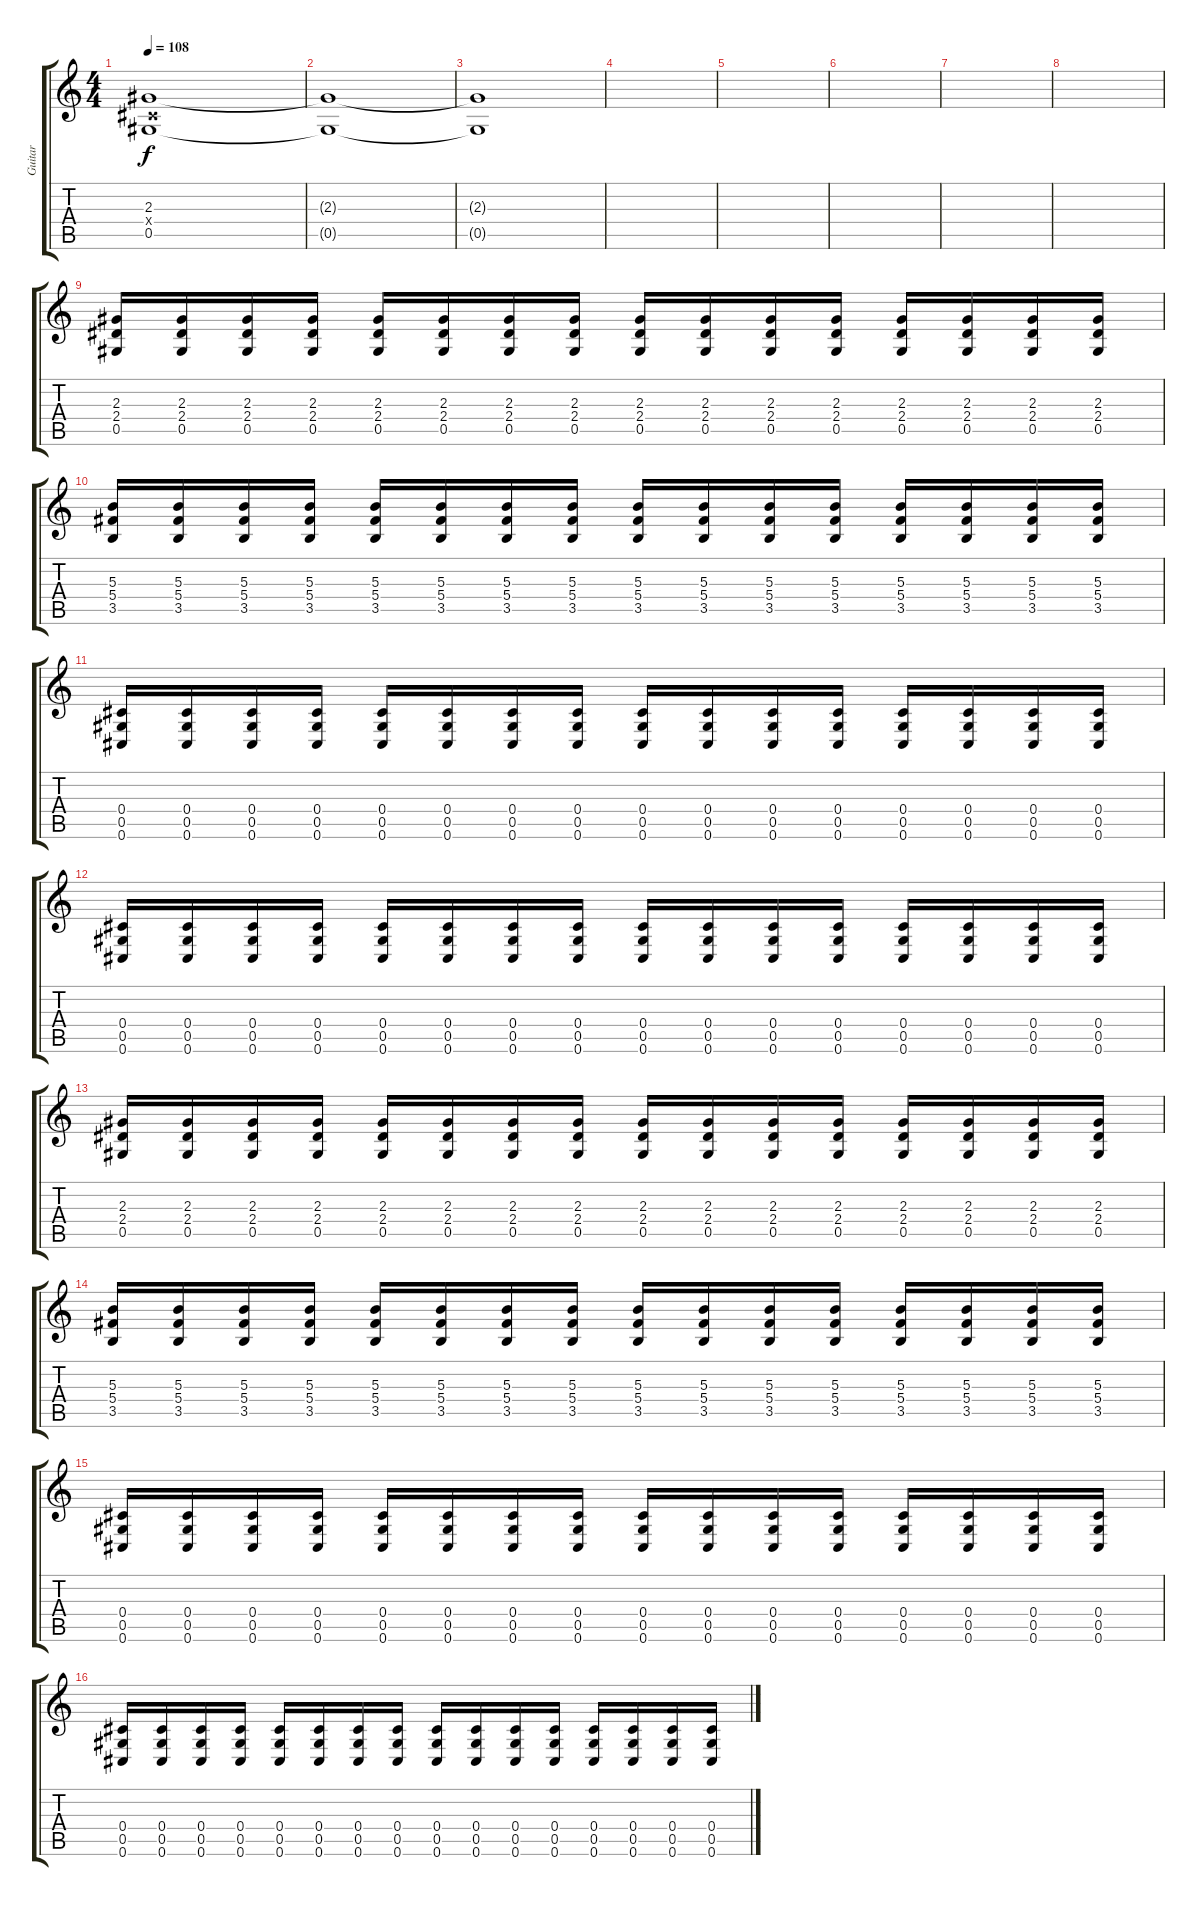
\track ("Guitar" "Guitar") {instrument distortionguitar}
\staff {score tabs}
\tuning (Eb4 Bb3 Gb3 Db3 Ab2 Db2) {hide}
\ts (4 4)
\tempo 108
\clef g2
\ks c
(2.3 0.4{x} 0.5).1{dy f volume 3} |
(2.3{t} 0.5{t}).1 |
(2.3{t} 0.5{t}).1 |
|
|
|
|
|
(2.3 2.4 0.5).16{volume 14} (2.3 2.4 0.5).16 (2.3 2.4 0.5).16 (2.3 2.4 0.5).16 (2.3 2.4 0.5).16 (2.3 2.4 0.5).16 (2.3 2.4 0.5).16 (2.3 2.4 0.5).16 (2.3 2.4 0.5).16 (2.3 2.4 0.5).16 (2.3 2.4 0.5).16 (2.3 2.4 0.5).16 (2.3 2.4 0.5).16 (2.3 2.4 0.5).16 (2.3 2.4 0.5).16 (2.3 2.4 0.5).16 |
(5.3 5.4 3.5).16 (5.3 5.4 3.5).16 (5.3 5.4 3.5).16 (5.3 5.4 3.5).16 (5.3 5.4 3.5).16 (5.3 5.4 3.5).16 (5.3 5.4 3.5).16 (5.3 5.4 3.5).16 (5.3 5.4 3.5).16 (5.3 5.4 3.5).16 (5.3 5.4 3.5).16 (5.3 5.4 3.5).16 (5.3 5.4 3.5).16 (5.3 5.4 3.5).16 (5.3 5.4 3.5).16 (5.3 5.4 3.5).16 |
(0.4 0.5 0.6).16 (0.4 0.5 0.6).16 (0.4 0.5 0.6).16 (0.4 0.5 0.6).16 (0.4 0.5 0.6).16 (0.4 0.5 0.6).16 (0.4 0.5 0.6).16 (0.4 0.5 0.6).16 (0.4 0.5 0.6).16 (0.4 0.5 0.6).16 (0.4 0.5 0.6).16 (0.4 0.5 0.6).16 (0.4 0.5 0.6).16 (0.4 0.5 0.6).16 (0.4 0.5 0.6).16 (0.4 0.5 0.6).16 |
(0.4 0.5 0.6).16 (0.4 0.5 0.6).16 (0.4 0.5 0.6).16 (0.4 0.5 0.6).16 (0.4 0.5 0.6).16 (0.4 0.5 0.6).16 (0.4 0.5 0.6).16 (0.4 0.5 0.6).16 (0.4 0.5 0.6).16 (0.4 0.5 0.6).16 (0.4 0.5 0.6).16 (0.4 0.5 0.6).16 (0.4 0.5 0.6).16 (0.4 0.5 0.6).16 (0.4 0.5 0.6).16 (0.4 0.5 0.6).16 |
(2.3 2.4 0.5).16 (2.3 2.4 0.5).16 (2.3 2.4 0.5).16 (2.3 2.4 0.5).16 (2.3 2.4 0.5).16 (2.3 2.4 0.5).16 (2.3 2.4 0.5).16 (2.3 2.4 0.5).16 (2.3 2.4 0.5).16 (2.3 2.4 0.5).16 (2.3 2.4 0.5).16 (2.3 2.4 0.5).16 (2.3 2.4 0.5).16 (2.3 2.4 0.5).16 (2.3 2.4 0.5).16 (2.3 2.4 0.5).16 |
(5.3 5.4 3.5).16 (5.3 5.4 3.5).16 (5.3 5.4 3.5).16 (5.3 5.4 3.5).16 (5.3 5.4 3.5).16 (5.3 5.4 3.5).16 (5.3 5.4 3.5).16 (5.3 5.4 3.5).16 (5.3 5.4 3.5).16 (5.3 5.4 3.5).16 (5.3 5.4 3.5).16 (5.3 5.4 3.5).16 (5.3 5.4 3.5).16 (5.3 5.4 3.5).16 (5.3 5.4 3.5).16 (5.3 5.4 3.5).16 |
(0.4 0.5 0.6).16 (0.4 0.5 0.6).16 (0.4 0.5 0.6).16 (0.4 0.5 0.6).16 (0.4 0.5 0.6).16 (0.4 0.5 0.6).16 (0.4 0.5 0.6).16 (0.4 0.5 0.6).16 (0.4 0.5 0.6).16 (0.4 0.5 0.6).16 (0.4 0.5 0.6).16 (0.4 0.5 0.6).16 (0.4 0.5 0.6).16 (0.4 0.5 0.6).16 (0.4 0.5 0.6).16 (0.4 0.5 0.6).16 |
(0.4 0.5 0.6).16 (0.4 0.5 0.6).16 (0.4 0.5 0.6).16 (0.4 0.5 0.6).16 (0.4 0.5 0.6).16 (0.4 0.5 0.6).16 (0.4 0.5 0.6).16 (0.4 0.5 0.6).16 (0.4 0.5 0.6).16 (0.4 0.5 0.6).16 (0.4 0.5 0.6).16 (0.4 0.5 0.6).16 (0.4 0.5 0.6).16 (0.4 0.5 0.6).16 (0.4 0.5 0.6).16 (0.4 0.5 0.6).16
